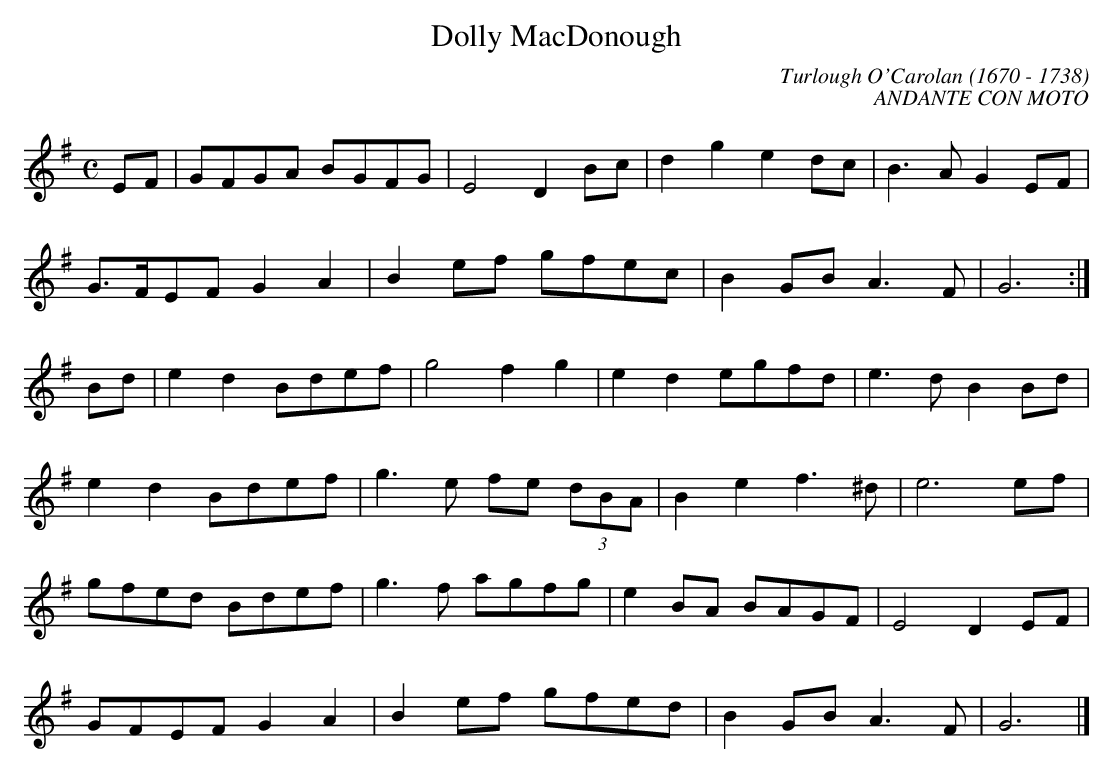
X:1occ
T:Dolly MacDonough
C:Turlough O'Carolan (1670 - 1738)
C:ANDANTE CON MOTO
M:C
L:1/8
K:G
EF|GFGA BGFG|E4D2Bc|d2g2e2dc|B3A G2EF|
G3/2F/2EF G2A2|B2ef gfec|B2GB A3F|G6:|
Bd|e2d2Bdef|g4f2g2|e2d2egfd|e3d B2Bd|
e2d2Bdef|g3e fe  (3dBA|B2e2f3^d|e6ef|
gfed Bdef|g3f agfg|e2BA BAGF|E4D2EF|
GFEF G2A2|B2ef gfed|B2GB A3F|G6|]
